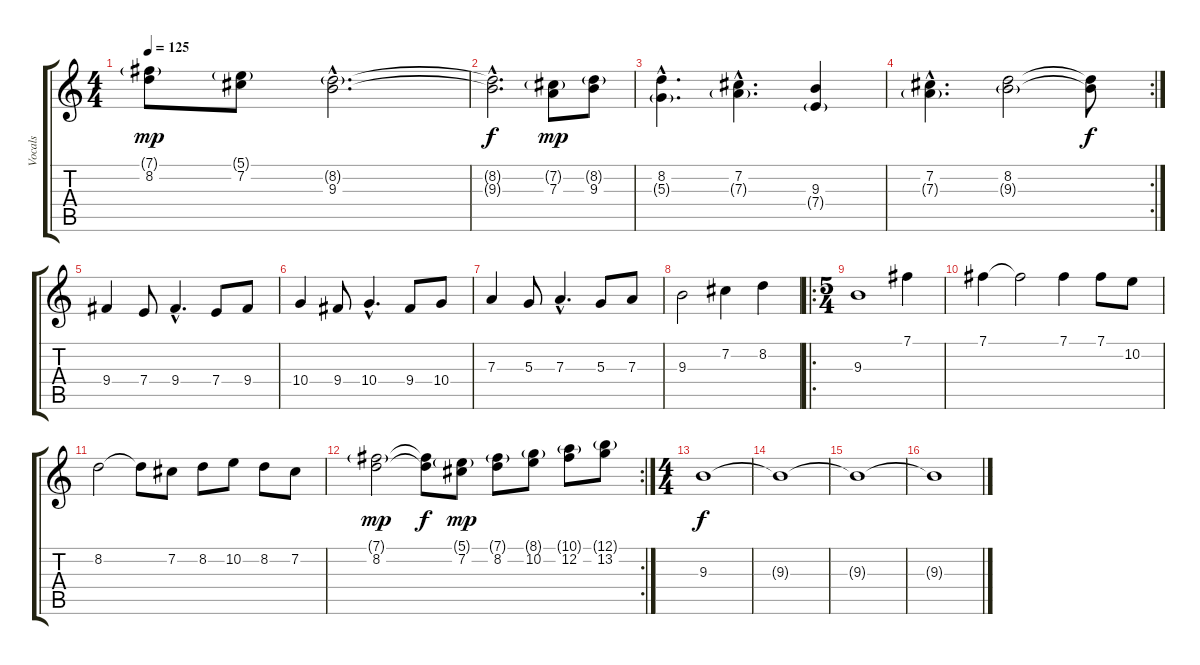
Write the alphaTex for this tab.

\track ("Vocals" "Vocals") {instrument viola}
\staff {score tabs}
\tuning (B4 Gb4 D4 A3 E3 B2) {hide}
\ts (4 4)
\tempo 125
\clef g2
\ks c
(7.1{g} 8.2).8{dy mp} (5.1{g} 7.2).8 (8.2{g hac} 9.3{hac}).2{d} |
(8.2{hac t} 9.3{hac t}).2{d dy f} (7.2{g} 7.3).8{dy mp} (8.2{g} 9.3).8 |
(8.2{hac} 5.3{g hac}).4{d} (7.2{hac} 7.3{g hac}).4{d} (9.3 7.4{g}).4 |
\rc 2
(7.2{hac} 7.3{g hac}).4{d} (8.2 9.3{g}).2 (8.2{t} 9.3{t}).8{dy f} |
9.4.4 7.4.8 9.4{hac}.4{d} 7.4.8 9.4.8 |
10.4.4 9.4.8 10.4{hac}.4{d} 9.4.8 10.4.8 |
7.3.4 5.3.8 7.3{hac}.4{d} 5.3.8 7.3.8 |
9.3.2 7.2.4 8.2.4 |
\ro
\ts (5 4)
9.3.1 7.1.4 |
7.1.4 7.1{t}.2 7.1.4 7.1.8 10.2.8 |
8.2.2 8.2{t}.8 7.2.8 8.2.8 10.2.8 8.2.8 7.2.8 |
\rc 2
(7.1{g} 8.2).2{dy mp} (7.1{t} 8.2{t}).8{dy f} (5.1{g} 7.2).8{dy mp} (7.1{g} 8.2).8 (8.1{g} 10.2).8 (10.1{g} 12.2).8 (12.1{g} 13.2).8 |
\ts (4 4)
9.3.1{dy f} |
9.3{t}.1 |
9.3{t}.1{volume 0} |
9.3{t}.1
